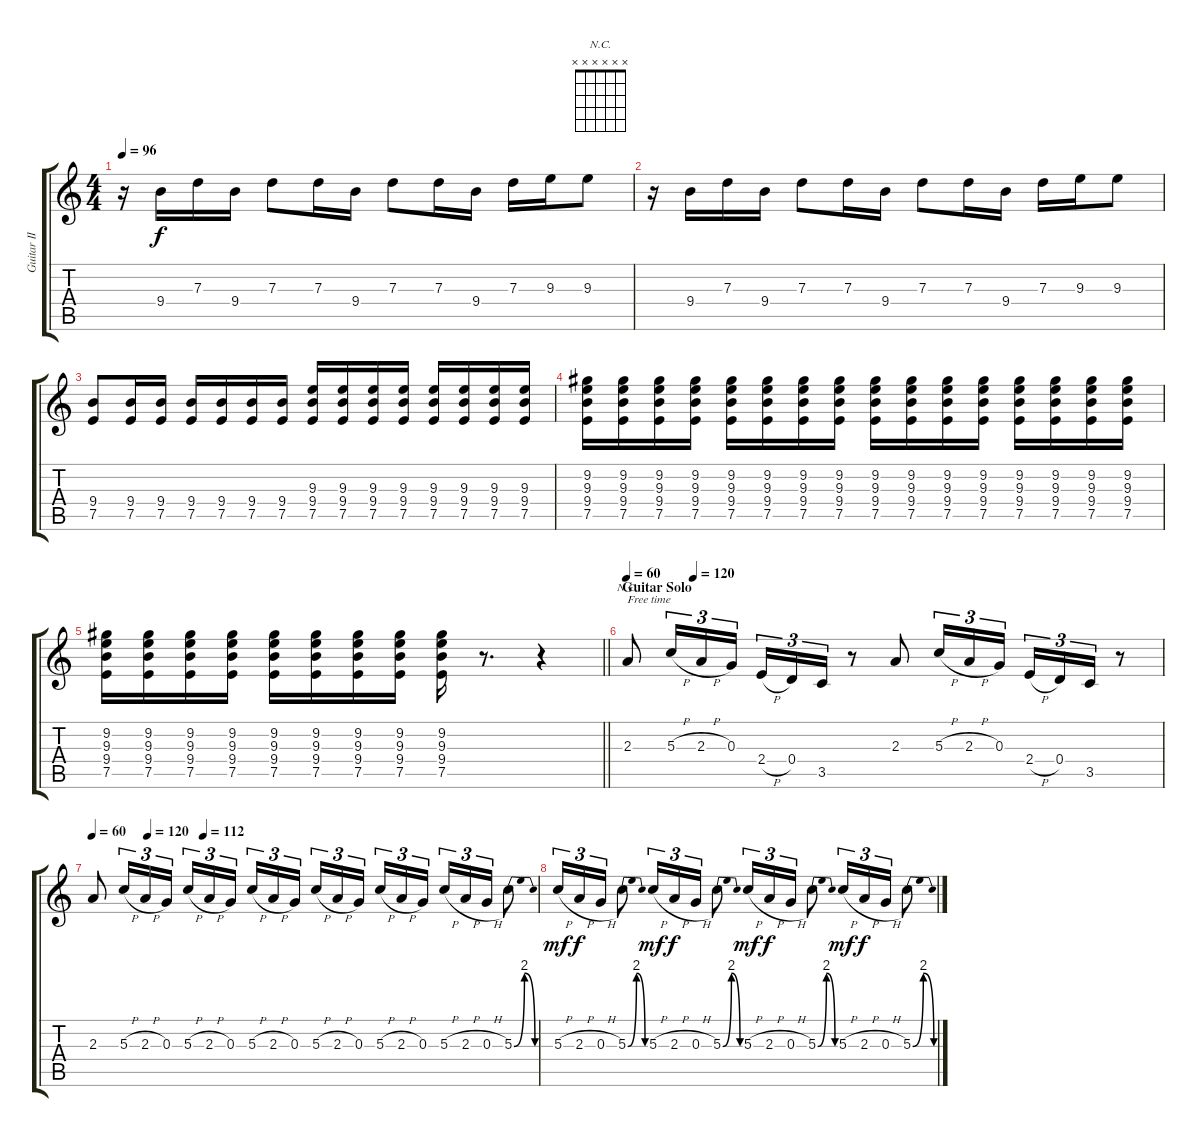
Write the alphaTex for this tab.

\track ("Guitar II" "Guitar II") {instrument overdrivenguitar}
\staff {score tabs}
\tuning (E4 B3 G3 D3 A2 E2) {hide}
\chord ("N.C." x x x x x x)
\ts (4 4)
\tempo 96
\clef g2
\ks c
r.16{dy f} 9.4.16 7.3.16 9.4.16 7.3.8 7.3.16 9.4.16 7.3.8 7.3.16 9.4.16 7.3.16 9.3.16 9.3.8 |
r.16 9.4.16 7.3.16 9.4.16 7.3.8 7.3.16 9.4.16 7.3.8 7.3.16 9.4.16 7.3.16 9.3.16 9.3.8 |
(9.4 7.5).8 (9.4 7.5).16 (9.4 7.5).16 (9.4 7.5).16 (9.4 7.5).16 (9.4 7.5).16 (9.4 7.5).16 (9.3 9.4 7.5).16 (9.3 9.4 7.5).16 (9.3 9.4 7.5).16 (9.3 9.4 7.5).16 (9.3 9.4 7.5).16 (9.3 9.4 7.5).16 (9.3 9.4 7.5).16 (9.3 9.4 7.5).16 |
(9.2 9.3 9.4 7.5).16 (9.2 9.3 9.4 7.5).16 (9.2 9.3 9.4 7.5).16 (9.2 9.3 9.4 7.5).16 (9.2 9.3 9.4 7.5).16 (9.2 9.3 9.4 7.5).16 (9.2 9.3 9.4 7.5).16 (9.2 9.3 9.4 7.5).16 (9.2 9.3 9.4 7.5).16 (9.2 9.3 9.4 7.5).16 (9.2 9.3 9.4 7.5).16 (9.2 9.3 9.4 7.5).16 (9.2 9.3 9.4 7.5).16 (9.2 9.3 9.4 7.5).16 (9.2 9.3 9.4 7.5).16 (9.2 9.3 9.4 7.5).16 |
\barLineRight lightlight
(9.2 9.3 9.4 7.5).16 (9.2 9.3 9.4 7.5).16 (9.2 9.3 9.4 7.5).16 (9.2 9.3 9.4 7.5).16 (9.2 9.3 9.4 7.5).16 (9.2 9.3 9.4 7.5).16 (9.2 9.3 9.4 7.5).16 (9.2 9.3 9.4 7.5).16 (9.2 9.3 9.4 7.5).16 r.8{d} r.4 |
\section ("" "Guitar Solo")
\tempo 60
\tempo (120 0.125)
2.3.8{ch "N.C." txt "Free time" volume 11 instrument distortionguitar} 5.3{h}.16{tu (3 2)} 2.3{h}.16{tu (3 2)} 0.3.16{tu (3 2)} 2.4{h}.16{tu (3 2)} 0.4.16{tu (3 2)} 3.5.16{tu (3 2)} r.8 2.3.8 5.3{h}.16{tu (3 2)} 2.3{h}.16{tu (3 2)} 0.3.16{tu (3 2)} 2.4{h}.16{tu (3 2)} 0.4.16{tu (3 2)} 3.5.16{tu (3 2)} r.8 |
\tempo 60
\tempo (120 0.125)
\tempo (112 0.25)
2.3.8 5.3{h}.16{tu (3 2)} 2.3{h}.16{tu (3 2)} 0.3.16{tu (3 2)} 5.3{h}.16{tu (3 2)} 2.3{h}.16{tu (3 2)} 0.3.16{tu (3 2)} 5.3{h}.16{tu (3 2)} 2.3{h}.16{tu (3 2)} 0.3.16{tu (3 2)} 5.3{h}.16{tu (3 2)} 2.3{h}.16{tu (3 2)} 0.3.16{tu (3 2)} 5.3{h}.16{tu (3 2)} 2.3{h}.16{tu (3 2)} 0.3.16{tu (3 2)} 5.3{h}.16{tu (3 2)} 2.3{h}.16{tu (3 2)} 0.3{h}.16{tu (3 2)} 5.3{be (bendrelease 0 0 15 8 30 8 60 0)}.8 |
5.3{h}.16{tu (3 2) dy mf} 2.3{h}.16{tu (3 2) dy f} 0.3{h}.16{tu (3 2)} 5.3{be (bendrelease 0 0 15 8 30 8 60 0)}.8 5.3{h}.16{tu (3 2) dy mf} 2.3{h}.16{tu (3 2) dy f} 0.3{h}.16{tu (3 2)} 5.3{be (bendrelease 0 0 15 8 30 8 60 0)}.8 5.3{h}.16{tu (3 2) dy mf} 2.3{h}.16{tu (3 2) dy f} 0.3{h}.16{tu (3 2)} 5.3{be (bendrelease 0 0 15 8 30 8 60 0)}.8 5.3{h}.16{tu (3 2) dy mf} 2.3{h}.16{tu (3 2) dy f} 0.3{h}.16{tu (3 2)} 5.3{be (bendrelease 0 0 15 8 30 8 60 0)}.8
